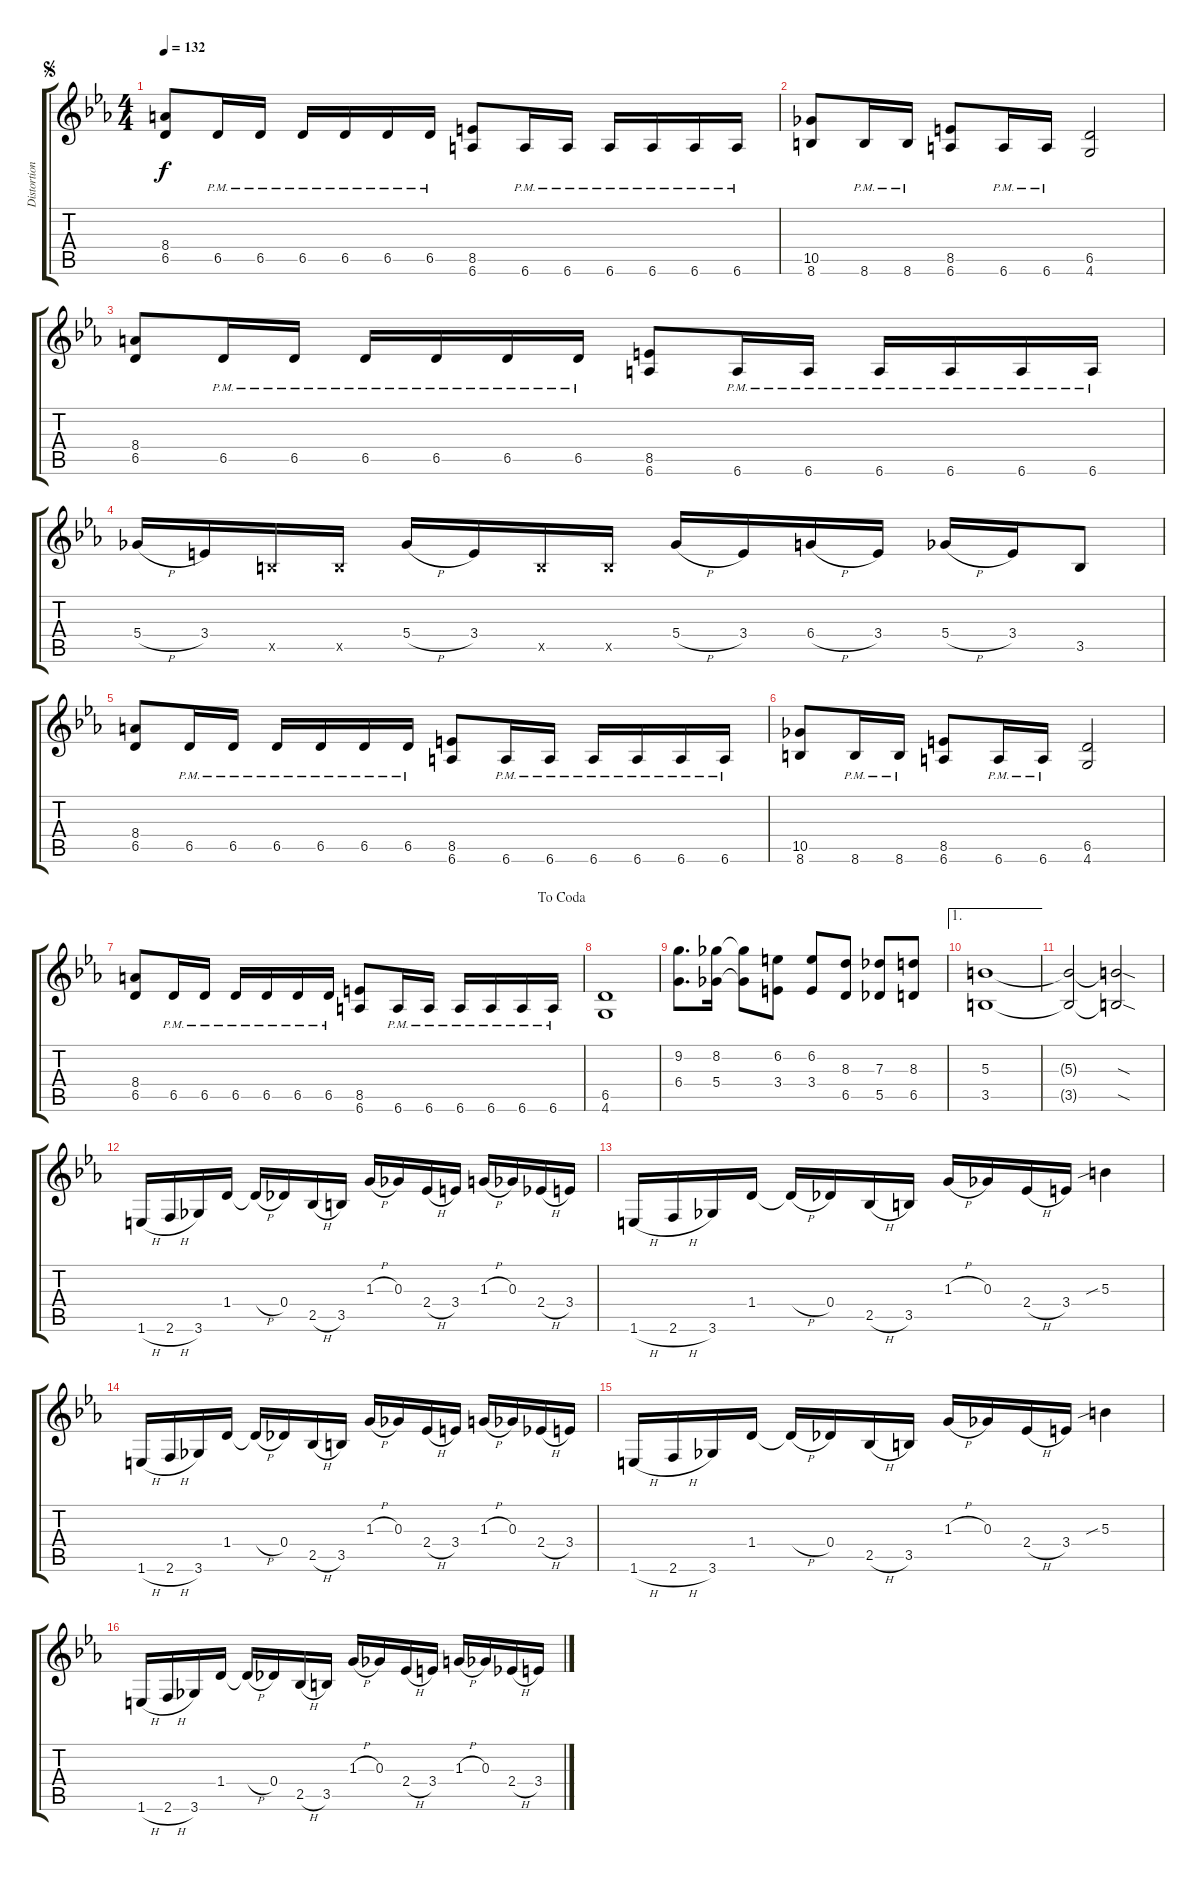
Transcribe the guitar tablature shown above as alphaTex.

\track ("Distortion" "Distortion") {instrument distortionguitar}
\staff {score tabs}
\tuning (Eb4 Bb3 Gb3 Db3 Ab2 Eb2) {hide}
\ts (4 4)
\section ("" " ")
\jump segno
\tempo 132
\clef g2
\ks eb
(8.4 6.5).8{dy f} 6.5{pm}.16 6.5{pm}.16 6.5{pm}.16 6.5{pm}.16 6.5{pm}.16 6.5{pm}.16 (8.5 6.6).8 6.6{pm}.16 6.6{pm}.16 6.6{pm}.16 6.6{pm}.16 6.6{pm}.16 6.6{pm}.16 |
(10.5 8.6).8 8.6{pm}.16 8.6{pm}.16 (8.5 6.6).8 6.6{pm}.16 6.6{pm}.16 (6.5 4.6).2 |
(8.4 6.5).8 6.5{pm}.16 6.5{pm}.16 6.5{pm}.16 6.5{pm}.16 6.5{pm}.16 6.5{pm}.16 (8.5 6.6).8 6.6{pm}.16 6.6{pm}.16 6.6{pm}.16 6.6{pm}.16 6.6{pm}.16 6.6{pm}.16 |
5.4{h}.16 3.4.16 3.5{x}.16 3.5{x}.16 5.4{h}.16 3.4.16 3.5{x}.16 3.5{x}.16 5.4{h}.16 3.4.16 6.4{h}.16 3.4.16 5.4{h}.16 3.4.16 3.5.8 |
(8.4 6.5).8 6.5{pm}.16 6.5{pm}.16 6.5{pm}.16 6.5{pm}.16 6.5{pm}.16 6.5{pm}.16 (8.5 6.6).8 6.6{pm}.16 6.6{pm}.16 6.6{pm}.16 6.6{pm}.16 6.6{pm}.16 6.6{pm}.16 |
(10.5 8.6).8 8.6{pm}.16 8.6{pm}.16 (8.5 6.6).8 6.6{pm}.16 6.6{pm}.16 (6.5 4.6).2 |
\jump dacoda
(8.4 6.5).8 6.5{pm}.16 6.5{pm}.16 6.5{pm}.16 6.5{pm}.16 6.5{pm}.16 6.5{pm}.16 (8.5 6.6).8 6.6{pm}.16 6.6{pm}.16 6.6{pm}.16 6.6{pm}.16 6.6{pm}.16 6.6{pm}.16 |
(6.5 4.6).1 |
(9.2 6.4).8{d} (8.2 5.4).16 (8.2{t} 5.4{t}).8 (6.2 3.4).8 (6.2 3.4).8 (8.3 6.5).8 (7.3 5.5).8 (8.3 6.5).8 |
\ae 1
(5.3 3.5).1 |
(5.3{t} 3.5{t}).2 (5.3{sod t} 3.5{sod t}).2 |
1.6{h}.16 2.6{h}.16 3.6.16 1.4.16 1.4{h t}.16 0.4.16 2.5{h}.16 3.5.16 1.3{h}.16 0.3.16 2.4{h}.16 3.4.16 1.3{h}.16 0.3.16 2.4{h}.16 3.4.16 |
1.6{h}.16 2.6{h}.16 3.6.16 1.4.16 1.4{h t}.16 0.4.16 2.5{h}.16 3.5.16 1.3{h}.16 0.3.16 2.4{h}.16 3.4.16 5.3{sib}.4 |
1.6{h}.16 2.6{h}.16 3.6.16 1.4.16 1.4{h t}.16 0.4.16 2.5{h}.16 3.5.16 1.3{h}.16 0.3.16 2.4{h}.16 3.4.16 1.3{h}.16 0.3.16 2.4{h}.16 3.4.16 |
1.6{h}.16 2.6{h}.16 3.6.16 1.4.16 1.4{h t}.16 0.4.16 2.5{h}.16 3.5.16 1.3{h}.16 0.3.16 2.4{h}.16 3.4.16 5.3{sib}.4 |
1.6{h}.16 2.6{h}.16 3.6.16 1.4.16 1.4{h t}.16 0.4.16 2.5{h}.16 3.5.16 1.3{h}.16 0.3.16 2.4{h}.16 3.4.16 1.3{h}.16 0.3.16 2.4{h}.16 3.4.16
